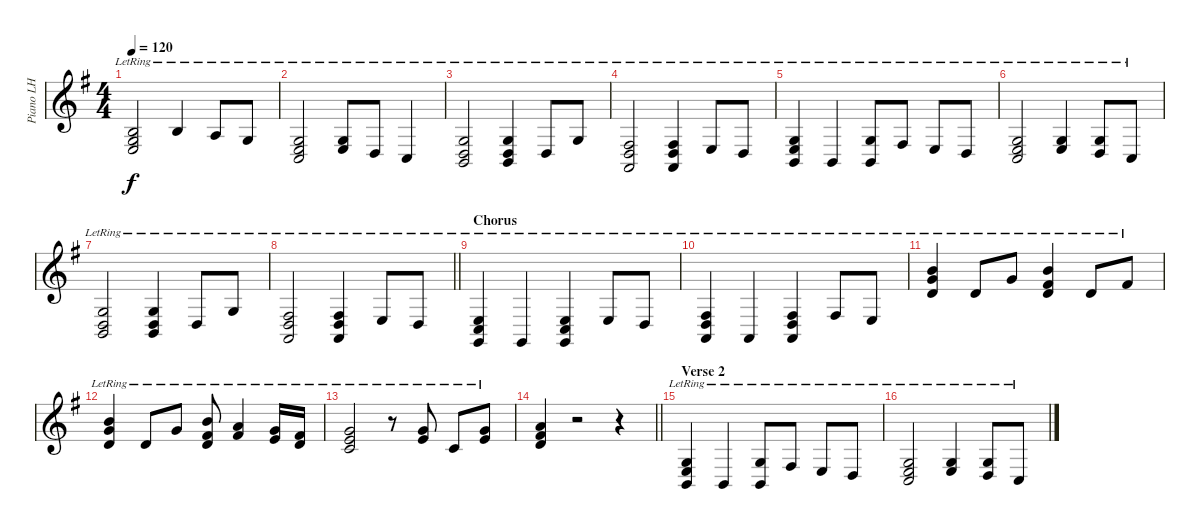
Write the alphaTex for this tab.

\track ("Piano LH" "Piano LH") {instrument brightacousticpiano}
\staff {score}
\tuning (E4 B3 G3 D3 A2 E2) {hide}
\ts (4 4)
\tempo 120
\clef g2
\ks g
(0.2{lr} 0.3{lr} 2.4{lr}).2{dy f} 0.2{lr}.4 2.3{lr}.8 0.3{lr}.8 |
(0.3{lr} 2.4{lr} 3.5{lr}).2 (0.3{lr} 2.4{lr}).8 0.4{lr}.8 3.5{lr}.4 |
(0.3{lr} 0.4{lr} 2.5{lr}).2 (0.3{lr} 0.4{lr} 2.5{lr}).4 0.4{lr}.8 0.3{lr}.8 |
(4.4{lr} 5.5{lr} 5.6{lr}).2 (4.4{lr} 5.5{lr} 5.6{lr}).4 2.4{lr}.8 0.4{lr}.8 |
(0.3{lr} 2.4{lr} 2.5{lr}).4 2.5{lr}.4 (0.3{lr} 2.5{lr}).8 4.4{lr}.8 2.4{lr}.8 0.4{lr}.8 |
(0.3{lr} 2.4{lr} 3.5{lr}).2 (0.3{lr} 2.4{lr}).4 (0.3{lr} 0.4{lr}).8 3.5{lr}.8 |
(0.3{lr} 0.4{lr} 2.5{lr}).2 (0.3{lr} 0.4{lr} 2.5{lr}).4 0.4{lr}.8 0.3{lr}.8 |
\barLineRight lightlight
(4.4{lr} 5.5{lr} 5.6{lr}).2 (4.4{lr} 5.5{lr} 5.6{lr}).4 2.4{lr}.8 0.4{lr}.8 |
\section ("" "Chorus")
(2.4{lr} 3.5{lr} 3.6{lr}).4 3.6{lr}.4 (2.4{lr} 3.5{lr} 3.6{lr}).4 2.4{lr}.8 0.4{lr}.8 |
(4.4{lr} 5.5{lr} 5.6{lr}).4 0.5{lr}.4 (4.4{lr} 5.5{lr} 5.6{lr}).4 4.4{lr}.8 2.4{lr}.8 |
(7.1{lr} 8.2{lr} 7.3{lr}).4 7.3{lr}.8 8.2{lr}.8 (7.1{lr} 7.2{lr} 7.3{lr}).4 7.3{lr}.8 7.2{lr}.8 |
(7.1{lr} 8.2{lr} 7.3{lr}).4 7.3{lr}.8 8.2{lr}.8 (7.1{lr} 7.2{lr} 7.3{lr}).8 (5.1{lr} 7.2{lr}).4 (0.1{lr} 8.2{lr}).16 (7.2{lr} 7.3{lr}).16 |
(3.1{lr} 5.2{lr} 5.3{lr}).2 r.8 (3.1{lr} 5.2{lr}).8 5.3{lr}.8 (3.1{lr} 5.2{lr}).8 |
\barLineRight lightlight
(5.1 7.2 7.3).4 r.2 r.4 |
\section ("" "Verse 2")
(0.3{lr} 7.5{lr} 7.6{lr}).4 7.6{lr}.4 (0.3{lr} 7.6{lr}).8 4.4{lr}.8 2.4{lr}.8 0.4{lr}.8 |
(0.3{lr} 2.4{lr} 3.5{lr}).2 (0.3{lr} 2.4{lr}).4 (0.3{lr} 0.4{lr}).8 3.5{lr}.8
